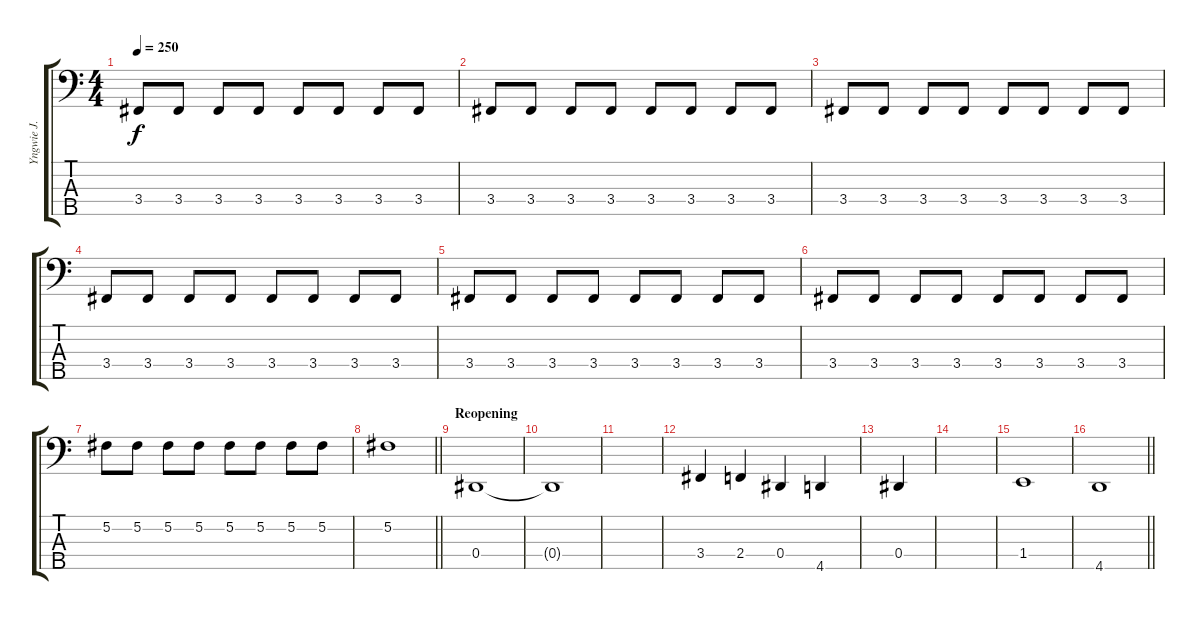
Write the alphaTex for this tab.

\track ("Yngwie J. Malmsteen" "Yngwie J. ") {instrument electricbassfinger}
\staff {score tabs}
\tuning (Gb2 Db2 Ab1 Eb1 Bb0) {hide}
\ts (4 4)
\tempo 250
\clef f4
\ks c
3.4.8{dy f} 3.4.8 3.4.8 3.4.8 3.4.8 3.4.8 3.4.8 3.4.8 |
3.4.8 3.4.8 3.4.8 3.4.8 3.4.8 3.4.8 3.4.8 3.4.8 |
3.4.8 3.4.8 3.4.8 3.4.8 3.4.8 3.4.8 3.4.8 3.4.8 |
3.4.8 3.4.8 3.4.8 3.4.8 3.4.8 3.4.8 3.4.8 3.4.8 |
3.4.8 3.4.8 3.4.8 3.4.8 3.4.8 3.4.8 3.4.8 3.4.8 |
3.4.8 3.4.8 3.4.8 3.4.8 3.4.8 3.4.8 3.4.8 3.4.8 |
5.2.8 5.2.8 5.2.8 5.2.8 5.2.8 5.2.8 5.2.8 5.2.8 |
\barLineRight lightlight
5.2.1 |
\section ("" "Reopening")
0.4.1 |
0.4{t}.1 |
|
3.4.4 2.4.4 0.4.4 4.5.4 |
0.4.4 |
|
1.4.1 |
\barLineRight lightlight
4.5.1
